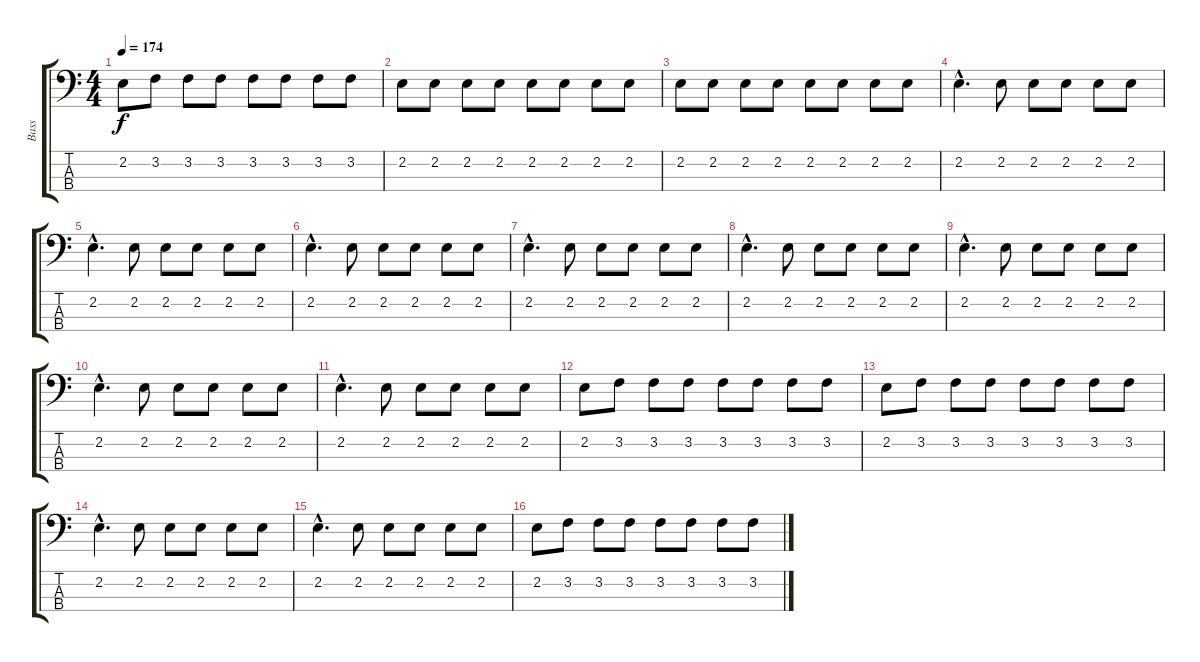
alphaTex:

\track ("Bass" "Bass") {instrument acousticbass}
\staff {score tabs}
\tuning (G2 D2 A1 E1) {hide}
\ts (4 4)
\tempo 174
\clef f4
\ks c
2.2.8{dy f} 3.2.8 3.2.8 3.2.8 3.2.8 3.2.8 3.2.8 3.2.8 |
2.2.8 2.2.8 2.2.8 2.2.8 2.2.8 2.2.8 2.2.8 2.2.8 |
2.2.8 2.2.8 2.2.8 2.2.8 2.2.8 2.2.8 2.2.8 2.2.8 |
2.2{hac}.4{d} 2.2.8 2.2.8 2.2.8 2.2.8 2.2.8 |
2.2{hac}.4{d} 2.2.8 2.2.8 2.2.8 2.2.8 2.2.8 |
2.2{hac}.4{d} 2.2.8 2.2.8 2.2.8 2.2.8 2.2.8 |
2.2{hac}.4{d} 2.2.8 2.2.8 2.2.8 2.2.8 2.2.8 |
2.2{hac}.4{d} 2.2.8 2.2.8 2.2.8 2.2.8 2.2.8 |
2.2{hac}.4{d} 2.2.8 2.2.8 2.2.8 2.2.8 2.2.8 |
2.2{hac}.4{d} 2.2.8 2.2.8 2.2.8 2.2.8 2.2.8 |
2.2{hac}.4{d} 2.2.8 2.2.8 2.2.8 2.2.8 2.2.8 |
2.2.8 3.2.8 3.2.8 3.2.8 3.2.8 3.2.8 3.2.8 3.2.8 |
2.2.8 3.2.8 3.2.8 3.2.8 3.2.8 3.2.8 3.2.8 3.2.8 |
2.2{hac}.4{d} 2.2.8 2.2.8 2.2.8 2.2.8 2.2.8 |
2.2{hac}.4{d} 2.2.8 2.2.8 2.2.8 2.2.8 2.2.8 |
2.2.8 3.2.8 3.2.8 3.2.8 3.2.8 3.2.8 3.2.8 3.2.8
